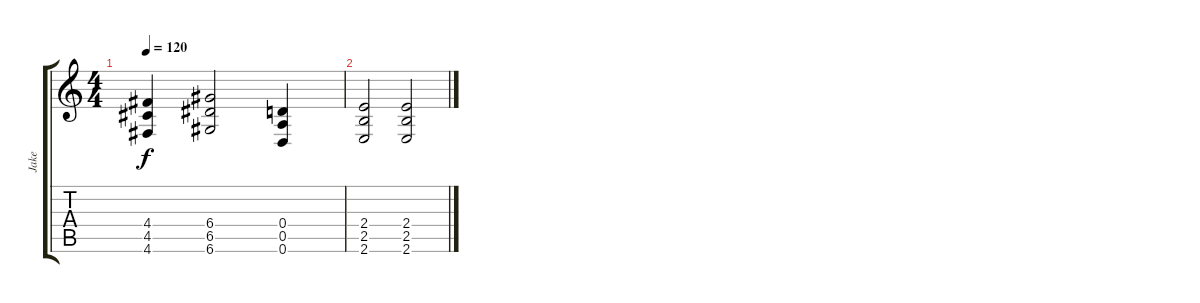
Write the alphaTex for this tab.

\track ("Jake" "Jake") {instrument overdrivenguitar}
\staff {score tabs}
\tuning (E4 B3 G3 D3 A2 D2) {hide}
\ts (4 4)
\tempo 120
\clef g2
\ks c
(4.4 4.5 4.6).4{dy f} (6.4 6.5 6.6).2 (0.4 0.5 0.6).4 |
(2.4 2.5 2.6).2 (2.4 2.5 2.6).2
